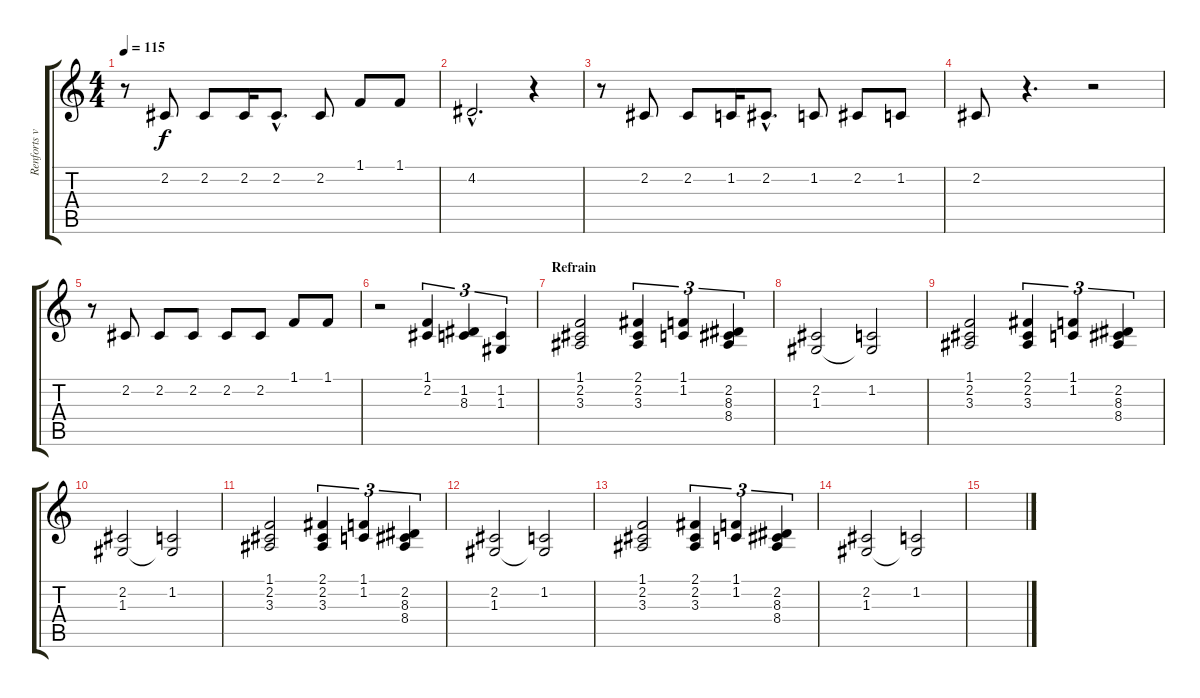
\track ("Renforts voix" "Renforts v") {instrument englishhorn}
\staff {score tabs}
\tuning (E4 B3 G3 D3 A2 E2) {hide}
\ts (4 4)
\tempo 115
\clef g2
\ks c
r.8{dy f} 2.2.8 2.2.8 2.2.16 2.2{hac}.8{d} 2.2.8 1.1.8 1.1.8 |
4.2{hac}.2{d} r.4 |
r.8 2.2.8 2.2.8 1.2.16 2.2{hac}.8{d} 1.2.8 2.2.8 1.2.8 |
2.2.8 r.4{d} r.2 |
r.8 2.2.8 2.2.8 2.2.8 2.2.8 2.2.8 1.1.8 1.1.8 |
r.2 (1.1 2.2).4{tu (3 2)} (1.2 8.3).4{tu (3 2)} (1.2 1.3).4{tu (3 2)} |
\section ("" "Refrain")
(1.1 2.2 3.3).2 (2.1 2.2 3.3).4{tu (3 2)} (1.1 1.2).4{tu (3 2)} (2.2 8.3 8.4).4{tu (3 2)} |
(2.2 1.3).2 (1.2 1.3{t}).2 |
(1.1 2.2 3.3).2 (2.1 2.2 3.3).4{tu (3 2)} (1.1 1.2).4{tu (3 2)} (2.2 8.3 8.4).4{tu (3 2)} |
(2.2 1.3).2 (1.2 1.3{t}).2 |
(1.1 2.2 3.3).2 (2.1 2.2 3.3).4{tu (3 2)} (1.1 1.2).4{tu (3 2)} (2.2 8.3 8.4).4{tu (3 2)} |
(2.2 1.3).2 (1.2 1.3{t}).2 |
(1.1 2.2 3.3).2 (2.1 2.2 3.3).4{tu (3 2)} (1.1 1.2).4{tu (3 2)} (2.2 8.3 8.4).4{tu (3 2)} |
(2.2 1.3).2 (1.2 1.3{t}).2 |
\section ("" "")
